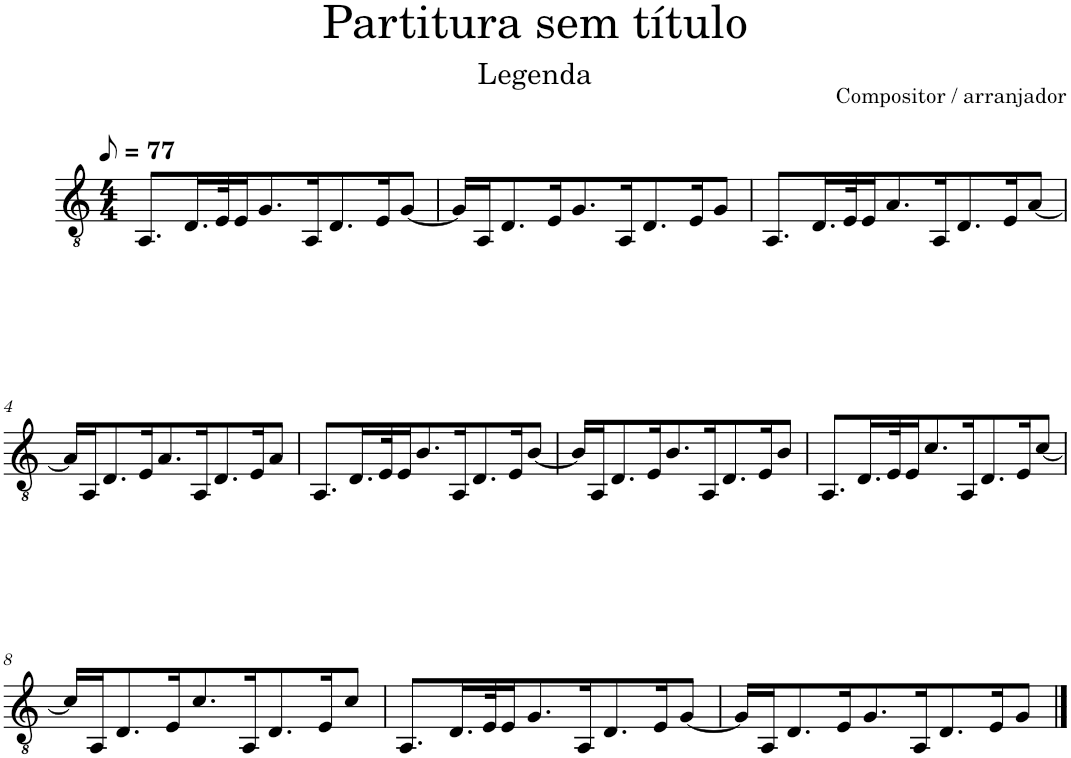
**kern
*part1
*staff1
*I"Guitarra Elétrica
*I'Guit. El.
*clefGv2
*k[]
*M4/4
*MM39
=1
8.AA/L
16.D/L
32E/K
16E/J
8.G/
16AA/K
8.D/
16E/K
[8G/J
=2
16G/LL]
16AA/J
8.D/
16E/K
8.G/
16AA/K
8.D/
16E/K
8G/J
=3
8.AA/L
16.D/L
32E/K
16E/J
8.A/
16AA/K
8.D/
16E/K
[8A/J
!!LO:LB:g=z
=4
16A/LL]
16AA/J
8.D/
16E/K
8.A/
16AA/K
8.D/
16E/K
8A/J
=5
8.AA/L
16.D/L
32E/K
16E/J
8.B/
16AA/K
8.D/
16E/K
[8B/J
=6
16B/LL]
16AA/J
8.D/
16E/K
8.B/
16AA/K
8.D/
16E/K
8B/J
=7
8.AA/L
16.D/L
32E/K
16E/J
8.c/
16AA/K
8.D/
16E/K
[8c/J
!!LO:LB:g=z
=8
16c/LL]
16AA/J
8.D/
16E/K
8.c/
16AA/K
8.D/
16E/K
8c/J
=9
8.AA/L
16.D/L
32E/K
16E/J
8.G/
16AA/K
8.D/
16E/K
[8G/J
=10
16G/LL]
16AA/J
8.D/
16E/K
8.G/
16AA/K
8.D/
16E/K
8G/J
==
*-
